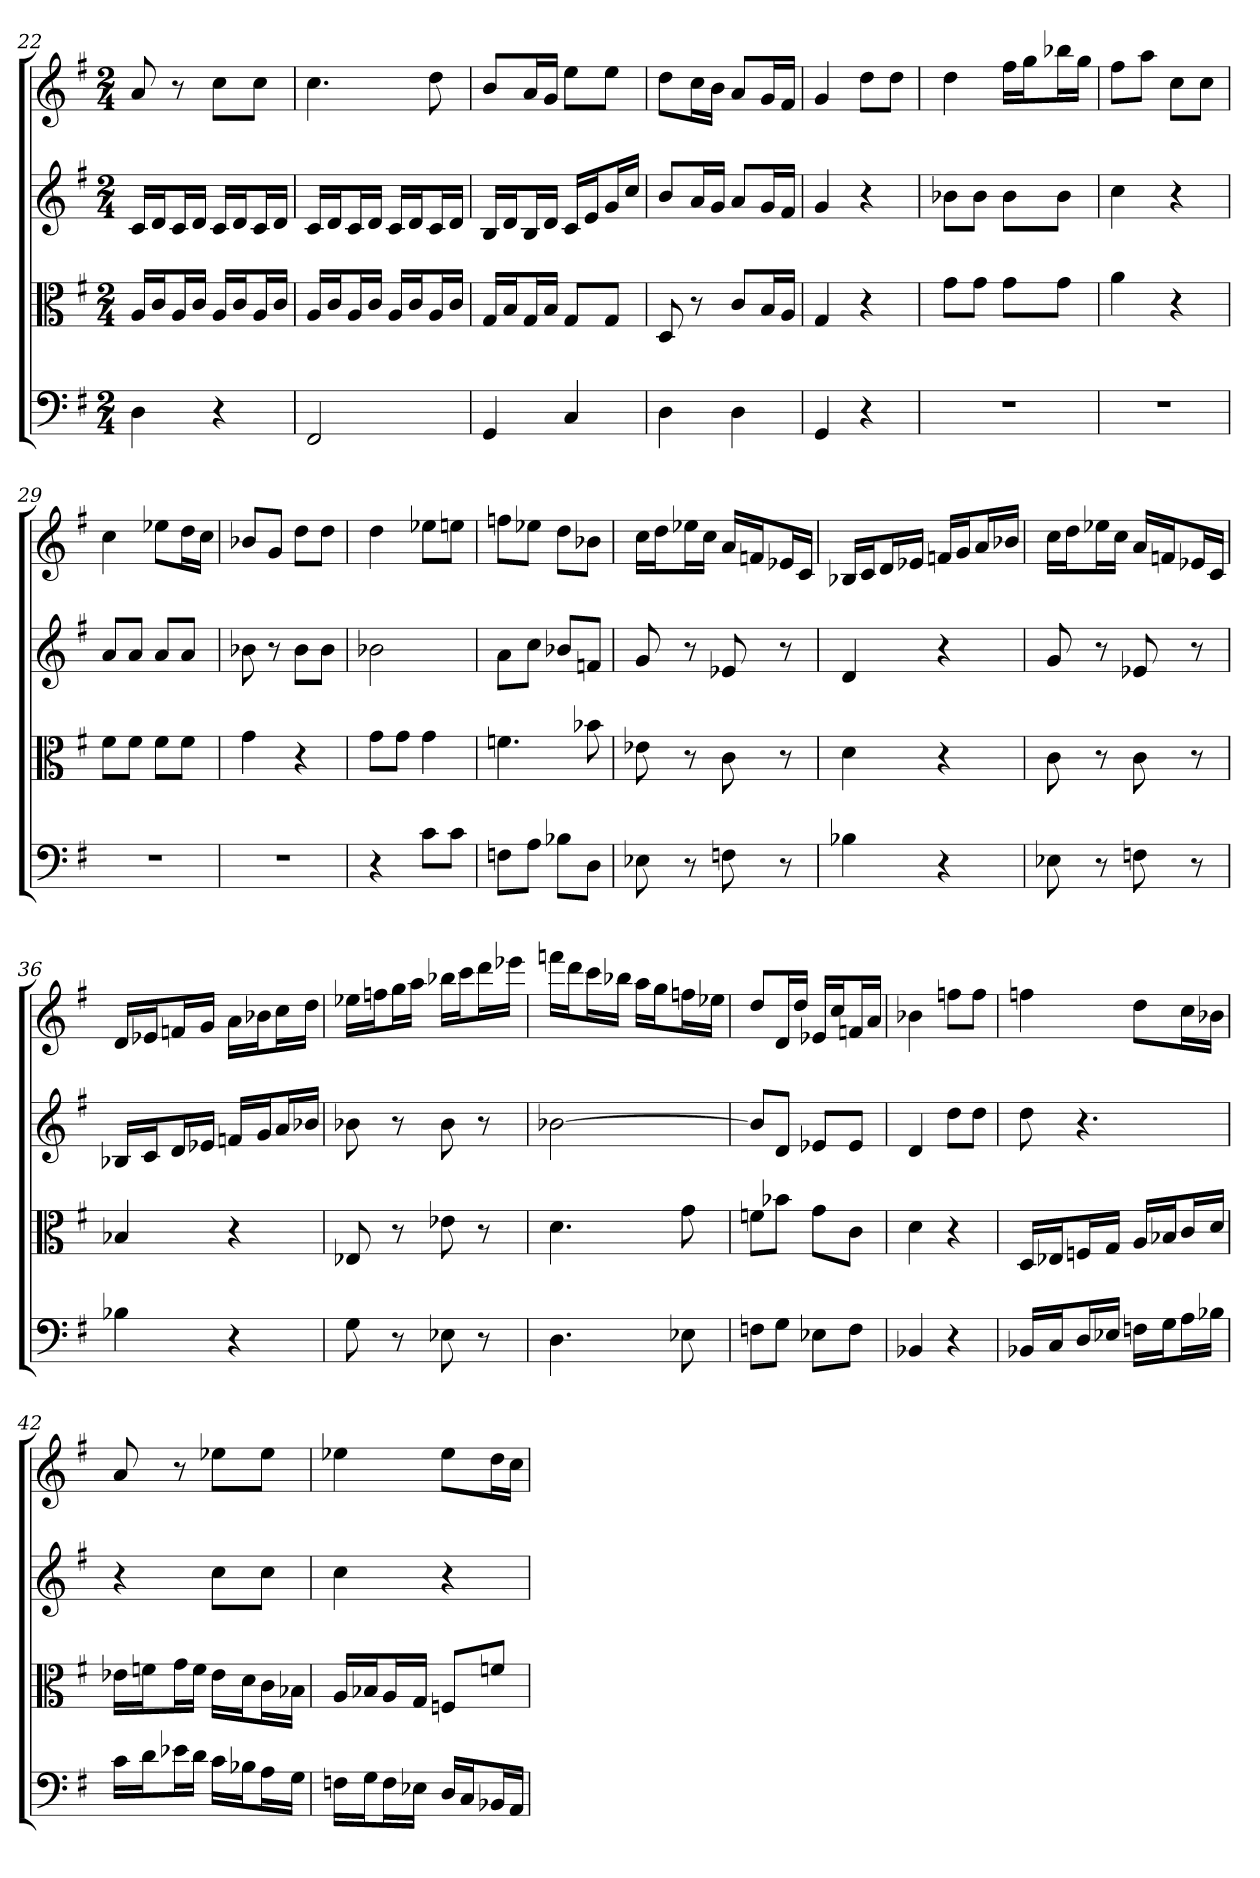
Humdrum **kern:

**kern	**kern	**kern	**kern
*part4	*part3	*part2	*part1
*staff4	*staff3	*staff2	*staff1
*clefF4	*clefC3	*	*
*k[f#]	*k[f#]	*k[f#]	*k[f#]
*G:	*G:	*G:	*G:
*M2/4	*M2/4	*M2/4	*M2/4
=22	=22	=22	=22
4D	16A/LL	16cLL	8a
.	16c/J	16dJ	.
.	16A/L	16cL	8r
.	16c/JJ	16dJJ	.
4r	16A/LL	16cLL	8ccL
.	16c/J	16dJ	.
.	16A/L	16cL	8ccJ
.	16c/JJ	16dJJ	.
=23	=23	=23	=23
2FF#	16A/LL	16cLL	4.cc
.	16c/J	16dJ	.
.	16A/L	16cL	.
.	16c/JJ	16dJJ	.
.	16A/LL	16cLL	.
.	16c/J	16dJ	.
.	16A/L	16cL	8dd
.	16c/JJ	16dJJ	.
=24	=24	=24	=24
4GG	16G/LL	16BLL	8bL
.	16B/J	16dJ	.
.	16G/L	16BL	16aL
.	16B/JJ	16dJJ	16gJJ
4C	8G/L	16cLL	8eeL
.	.	16eJ	.
.	8G/J	16gL	8eeJ
.	.	16ccJJ	.
=25	=25	=25	=25
4D	8D	8bL	8ddL
.	8r	16aL	16ccL
.	.	16gJJ	16bJJ
4D	8c/L	8aL	8aL
.	16B/L	16gL	16gL
.	16A/JJ	16f#JJ	16f#JJ
=26	=26	=26	=26
4GG	4G	4g	4g
4r	4r	4r	8ddL
.	.	.	8ddJ
=27	=27	=27	=27
2r	8g\L	8b-XL	4dd
.	8g\J	8b-J	.
.	8g\L	8b-L	16ff#LL
.	.	.	16ggJ
.	8g\J	8b-J	16bb-XL
.	.	.	16ggJJ
=28	=28	=28	=28
2r	4a	4cc	8ff#L
.	.	.	8aaJ
.	4r	4r	8ccL
.	.	.	8ccJ
=29	=29	=29	=29
2r	8f#\L	8aL	4cc
.	8f#\J	8aJ	.
.	8f#\L	8aL	8ee-XL
.	8f#\J	8aJ	16ddL
.	.	.	16ccJJ
=30	=30	=30	=30
2r	4g	8b-X	8b-XL
.	.	8r	8gJ
.	4r	8b-L	8ddL
.	.	8b-J	8ddJ
=31	=31	=31	=31
4r	8g\L	2b-X	4dd
.	8g\J	.	.
8c\L	4g	.	8ee-XL
8c\J	.	.	8eenJ
=32	=32	=32	=32
8Fn\L	4.fn	8aL	8ffnL
8A\J	.	8ccJ	8ee-XJ
8B-X\L	.	8b-XL	8ddL
8D\J	8b-X	8fnJ	8b-XJ
=33	=33	=33	=33
8E-X	8e-X	8g	16ccLL
.	.	.	16ddJ
8r	8r	8r	16ee-XL
.	.	.	16ccJJ
8Fn	8c	8e-X	16aLL
.	.	.	16fnJ
8r	8r	8r	16e-XL
.	.	.	16cJJ
=34	=34	=34	=34
4B-X	4d	4d	16B-XLL
.	.	.	16cJ
.	.	.	16dL
.	.	.	16e-XJJ
4r	4r	4r	16fnLL
.	.	.	16gJ
.	.	.	16aL
.	.	.	16b-XJJ
=35	=35	=35	=35
8E-X	8c	8g	16ccLL
.	.	.	16ddJ
8r	8r	8r	16ee-XL
.	.	.	16ccJJ
8Fn	8c	8e-X	16aLL
.	.	.	16fnJ
8r	8r	8r	16e-XL
.	.	.	16cJJ
=36	=36	=36	=36
4B-X	4B-X	16B-XLL	16dLL
.	.	16cJ	16e-XJ
.	.	16dL	16fnL
.	.	16e-XJJ	16gJJ
4r	4r	16fnLL	16aLL
.	.	16gJ	16b-XJ
.	.	16aL	16ccL
.	.	16b-XJJ	16ddJJ
=37	=37	=37	=37
8G	8E-X	8b-X	16ee-XLL
.	.	.	16ffnJ
8r	8r	8r	16ggL
.	.	.	16aaJJ
8E-X	8e-X	8b-	16bb-XLL
.	.	.	16cccJ
8r	8r	8r	16dddL
.	.	.	16eee-XJJ
=38	=38	=38	=38
4.D	4.d	[2b-X	16fffnLL
.	.	.	16dddJ
.	.	.	16cccL
.	.	.	16bb-XJJ
.	.	.	16aaLL
.	.	.	16ggJ
8E-X	8g	.	16ffnL
.	.	.	16ee-XJJ
=39	=39	=39	=39
8Fn\L	8fn\L	8b-L]	8ddL
8G\J	8b-X\J	8dJ	16dL
.	.	.	16ddJJ
8E-X\L	8g\L	8e-XL	16e-XLL
.	.	.	16ccJ
8F\J	8c\J	8e-J	16fnL
.	.	.	16aJJ
=40	=40	=40	=40
4BB-X	4d	4d	4b-X
4r	4r	8ddL	8ffnL
.	.	8ddJ	8ffJ
=41	=41	=41	=41
16BB-X/LL	16D/LL	8dd	4ffn
16C/J	16E-X/J	.	.
16D/L	16Fn/L	4.r	.
16E-X/JJ	16G/JJ	.	.
16Fn\LL	16A/LL	.	8ddL
16G\J	16B-X/J	.	.
16A\L	16c/L	.	16ccL
16B-X\JJ	16d/JJ	.	16b-XJJ
=42	=42	=42	=42
16c\LL	16e-X\LL	4r	8a
16d\J	16fn\J	.	.
16e-X\L	16g\L	.	8r
16d\JJ	16f\JJ	.	.
16c\LL	16e-\LL	8ccL	8ee-XL
16B-X\J	16d\J	.	.
16A\L	16c\L	8ccJ	8ee-J
16G\JJ	16B-X\JJ	.	.
=43	=43	=43	=43
16Fn\LL	16A/LL	4cc	4ee-X
16G\J	16B-X/J	.	.
16F\L	16A/L	.	.
16E-X\JJ	16G/JJ	.	.
16D/LL	8Fn/L	4r	8ee-L
16C/J	.	.	.
16BB-X/L	8fn/J	.	16ddL
16AA/JJ	.	.	16ccJJ
=	=	=	=
*-	*-	*-	*-
